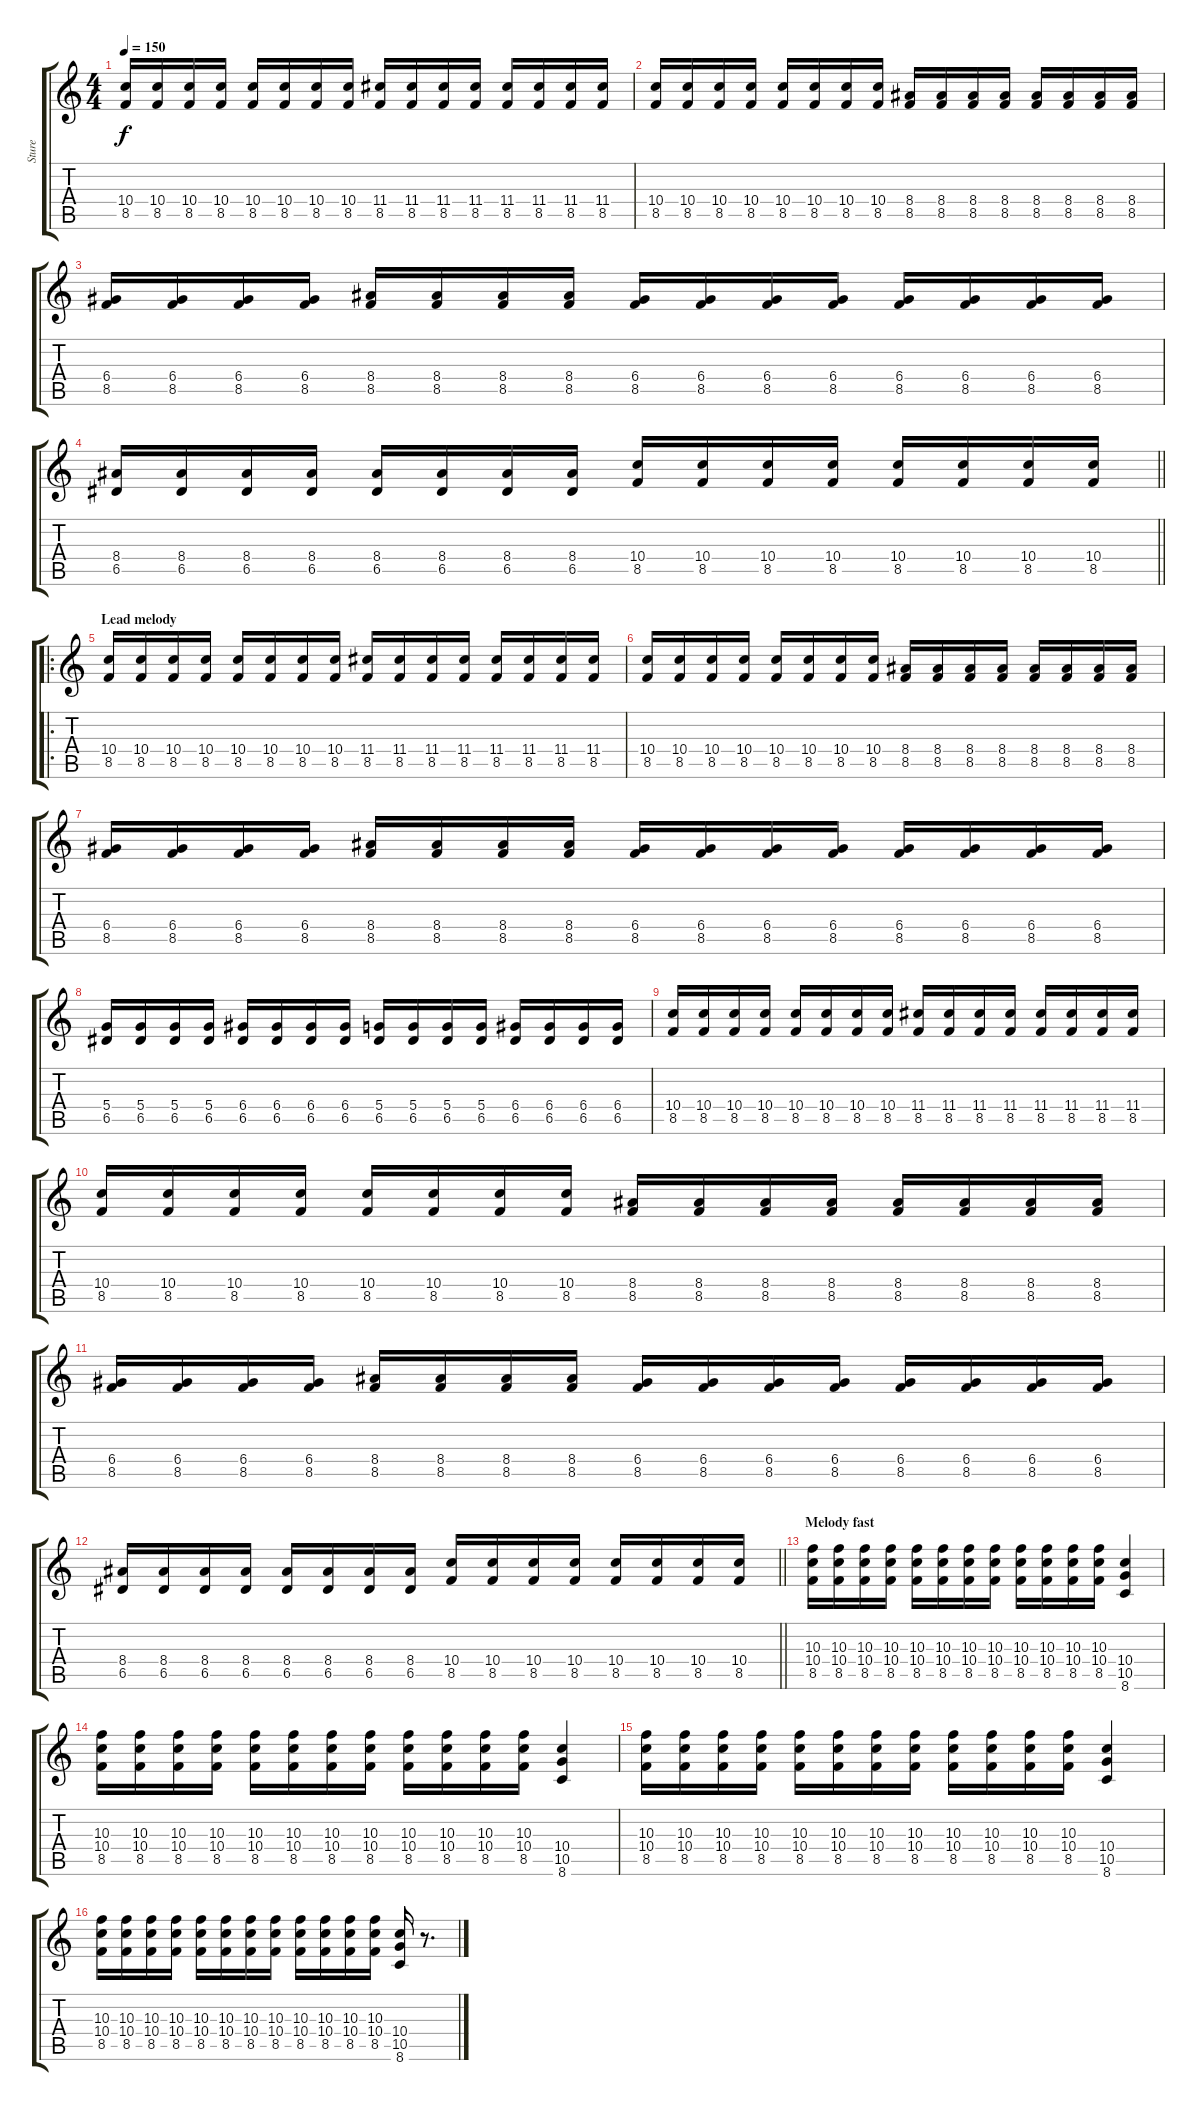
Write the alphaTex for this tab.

\track ("Sture" "Sture") {instrument overdrivenguitar}
\staff {score tabs}
\tuning (E4 B3 G3 D3 A2 E2) {hide}
\ts (4 4)
\tempo 150
\clef g2
\ks c
(10.4 8.5).16{dy f} (10.4 8.5).16 (10.4 8.5).16 (10.4 8.5).16 (10.4 8.5).16 (10.4 8.5).16 (10.4 8.5).16 (10.4 8.5).16 (11.4 8.5).16 (11.4 8.5).16 (11.4 8.5).16 (11.4 8.5).16 (11.4 8.5).16 (11.4 8.5).16 (11.4 8.5).16 (11.4 8.5).16 |
(10.4 8.5).16 (10.4 8.5).16 (10.4 8.5).16 (10.4 8.5).16 (10.4 8.5).16 (10.4 8.5).16 (10.4 8.5).16 (10.4 8.5).16 (8.4 8.5).16 (8.4 8.5).16 (8.4 8.5).16 (8.4 8.5).16 (8.4 8.5).16 (8.4 8.5).16 (8.4 8.5).16 (8.4 8.5).16 |
(6.4 8.5).16 (6.4 8.5).16 (6.4 8.5).16 (6.4 8.5).16 (8.4 8.5).16 (8.4 8.5).16 (8.4 8.5).16 (8.4 8.5).16 (6.4 8.5).16 (6.4 8.5).16 (6.4 8.5).16 (6.4 8.5).16 (6.4 8.5).16 (6.4 8.5).16 (6.4 8.5).16 (6.4 8.5).16 |
\barLineRight lightlight
(8.4 6.5).16 (8.4 6.5).16 (8.4 6.5).16 (8.4 6.5).16 (8.4 6.5).16 (8.4 6.5).16 (8.4 6.5).16 (8.4 6.5).16 (10.4 8.5).16 (10.4 8.5).16 (10.4 8.5).16 (10.4 8.5).16 (10.4 8.5).16 (10.4 8.5).16 (10.4 8.5).16 (10.4 8.5).16 |
\ro
\section ("" "Lead melody")
(10.4 8.5).16 (10.4 8.5).16 (10.4 8.5).16 (10.4 8.5).16 (10.4 8.5).16 (10.4 8.5).16 (10.4 8.5).16 (10.4 8.5).16 (11.4 8.5).16 (11.4 8.5).16 (11.4 8.5).16 (11.4 8.5).16 (11.4 8.5).16 (11.4 8.5).16 (11.4 8.5).16 (11.4 8.5).16 |
(10.4 8.5).16 (10.4 8.5).16 (10.4 8.5).16 (10.4 8.5).16 (10.4 8.5).16 (10.4 8.5).16 (10.4 8.5).16 (10.4 8.5).16 (8.4 8.5).16 (8.4 8.5).16 (8.4 8.5).16 (8.4 8.5).16 (8.4 8.5).16 (8.4 8.5).16 (8.4 8.5).16 (8.4 8.5).16 |
(6.4 8.5).16 (6.4 8.5).16 (6.4 8.5).16 (6.4 8.5).16 (8.4 8.5).16 (8.4 8.5).16 (8.4 8.5).16 (8.4 8.5).16 (6.4 8.5).16 (6.4 8.5).16 (6.4 8.5).16 (6.4 8.5).16 (6.4 8.5).16 (6.4 8.5).16 (6.4 8.5).16 (6.4 8.5).16 |
(5.4 6.5).16 (5.4 6.5).16 (5.4 6.5).16 (5.4 6.5).16 (6.4 6.5).16 (6.4 6.5).16 (6.4 6.5).16 (6.4 6.5).16 (5.4 6.5).16 (5.4 6.5).16 (5.4 6.5).16 (5.4 6.5).16 (6.4 6.5).16 (6.4 6.5).16 (6.4 6.5).16 (6.4 6.5).16 |
(10.4 8.5).16 (10.4 8.5).16 (10.4 8.5).16 (10.4 8.5).16 (10.4 8.5).16 (10.4 8.5).16 (10.4 8.5).16 (10.4 8.5).16 (11.4 8.5).16 (11.4 8.5).16 (11.4 8.5).16 (11.4 8.5).16 (11.4 8.5).16 (11.4 8.5).16 (11.4 8.5).16 (11.4 8.5).16 |
(10.4 8.5).16 (10.4 8.5).16 (10.4 8.5).16 (10.4 8.5).16 (10.4 8.5).16 (10.4 8.5).16 (10.4 8.5).16 (10.4 8.5).16 (8.4 8.5).16 (8.4 8.5).16 (8.4 8.5).16 (8.4 8.5).16 (8.4 8.5).16 (8.4 8.5).16 (8.4 8.5).16 (8.4 8.5).16 |
(6.4 8.5).16 (6.4 8.5).16 (6.4 8.5).16 (6.4 8.5).16 (8.4 8.5).16 (8.4 8.5).16 (8.4 8.5).16 (8.4 8.5).16 (6.4 8.5).16 (6.4 8.5).16 (6.4 8.5).16 (6.4 8.5).16 (6.4 8.5).16 (6.4 8.5).16 (6.4 8.5).16 (6.4 8.5).16 |
\barLineRight lightlight
(8.4 6.5).16 (8.4 6.5).16 (8.4 6.5).16 (8.4 6.5).16 (8.4 6.5).16 (8.4 6.5).16 (8.4 6.5).16 (8.4 6.5).16 (10.4 8.5).16 (10.4 8.5).16 (10.4 8.5).16 (10.4 8.5).16 (10.4 8.5).16 (10.4 8.5).16 (10.4 8.5).16 (10.4 8.5).16 |
\section ("" "Melody fast")
(10.3 10.4 8.5).16 (10.3 10.4 8.5).16 (10.3 10.4 8.5).16 (10.3 10.4 8.5).16 (10.3 10.4 8.5).16 (10.3 10.4 8.5).16 (10.3 10.4 8.5).16 (10.3 10.4 8.5).16 (10.3 10.4 8.5).16 (10.3 10.4 8.5).16 (10.3 10.4 8.5).16 (10.3 10.4 8.5).16 (10.4 10.5 8.6).4 |
(10.3 10.4 8.5).16 (10.3 10.4 8.5).16 (10.3 10.4 8.5).16 (10.3 10.4 8.5).16 (10.3 10.4 8.5).16 (10.3 10.4 8.5).16 (10.3 10.4 8.5).16 (10.3 10.4 8.5).16 (10.3 10.4 8.5).16 (10.3 10.4 8.5).16 (10.3 10.4 8.5).16 (10.3 10.4 8.5).16 (10.4 10.5 8.6).4 |
(10.3 10.4 8.5).16 (10.3 10.4 8.5).16 (10.3 10.4 8.5).16 (10.3 10.4 8.5).16 (10.3 10.4 8.5).16 (10.3 10.4 8.5).16 (10.3 10.4 8.5).16 (10.3 10.4 8.5).16 (10.3 10.4 8.5).16 (10.3 10.4 8.5).16 (10.3 10.4 8.5).16 (10.3 10.4 8.5).16 (10.4 10.5 8.6).4 |
(10.3 10.4 8.5).16 (10.3 10.4 8.5).16 (10.3 10.4 8.5).16 (10.3 10.4 8.5).16 (10.3 10.4 8.5).16 (10.3 10.4 8.5).16 (10.3 10.4 8.5).16 (10.3 10.4 8.5).16 (10.3 10.4 8.5).16 (10.3 10.4 8.5).16 (10.3 10.4 8.5).16 (10.3 10.4 8.5).16 (10.4 10.5 8.6).16 r.8{d}
